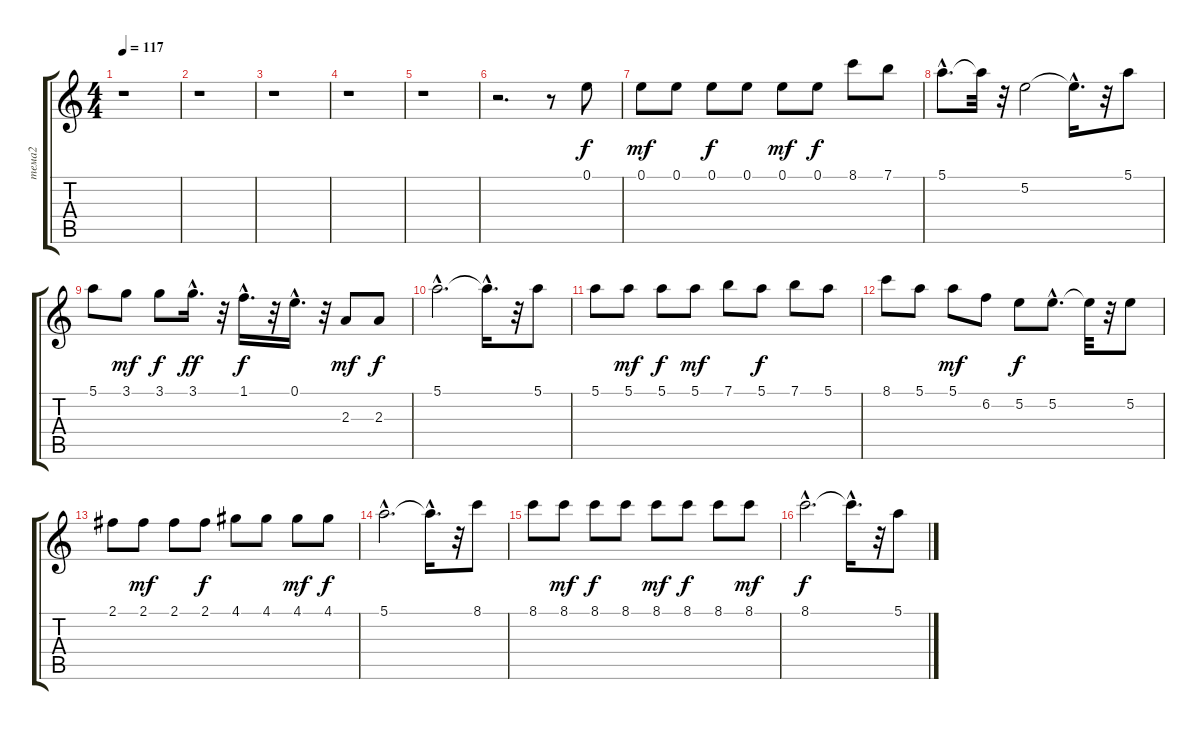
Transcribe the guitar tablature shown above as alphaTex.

\track ("тема2" "тема2") {instrument electricguitarjazz}
\staff {score tabs}
\tuning (E4 B3 G3 D3 A2 E2) {hide}
\ts (4 4)
\tempo 117
\clef g2
\ks c
r.1{dy f instrument electricguitarjazz} |
r.1 |
r.1 |
r.1 |
r.1 |
r.2{d} r.8 0.1.8 |
0.1.8{dy mf} 0.1.8 0.1.8{dy f} 0.1.8 0.1.8{dy mf} 0.1.8{dy f} 8.1.8 7.1.8 |
5.1{hac}.8{d} 5.1{t}.32 r.32 5.2.2 5.2{hac t}.16{d} r.32 5.1.8 |
5.1.8 3.1.8{dy mf} 3.1.8{dy f} 3.1{hac}.16{d dy ff} r.32 1.1{hac}.16{d dy f} r.32 0.1{hac}.16{d} r.32 2.3.8{dy mf} 2.3.8{dy f} |
5.1{hac}.2{d} 5.1{hac t}.16{d} r.32 5.1.8 |
5.1.8 5.1.8{dy mf} 5.1.8{dy f} 5.1.8{dy mf} 7.1.8 5.1.8{dy f} 7.1.8 5.1.8 |
8.1.8 5.1.8 5.1.8{dy mf} 6.2.8 5.2.8{dy f} 5.2{hac}.8{d} 5.2{t}.32 r.32 5.2.8 |
2.1.8 2.1.8{dy mf} 2.1.8 2.1.8{dy f} 4.1.8 4.1.8 4.1.8{dy mf} 4.1.8{dy f} |
5.1{hac}.2{d} 5.1{hac t}.16{d} r.32 8.1.8 |
8.1.8 8.1.8{dy mf} 8.1.8{dy f} 8.1.8 8.1.8{dy mf} 8.1.8{dy f} 8.1.8 8.1.8{dy mf} |
8.1{hac}.2{d dy f} 8.1{hac t}.16{d} r.32 5.1.8
